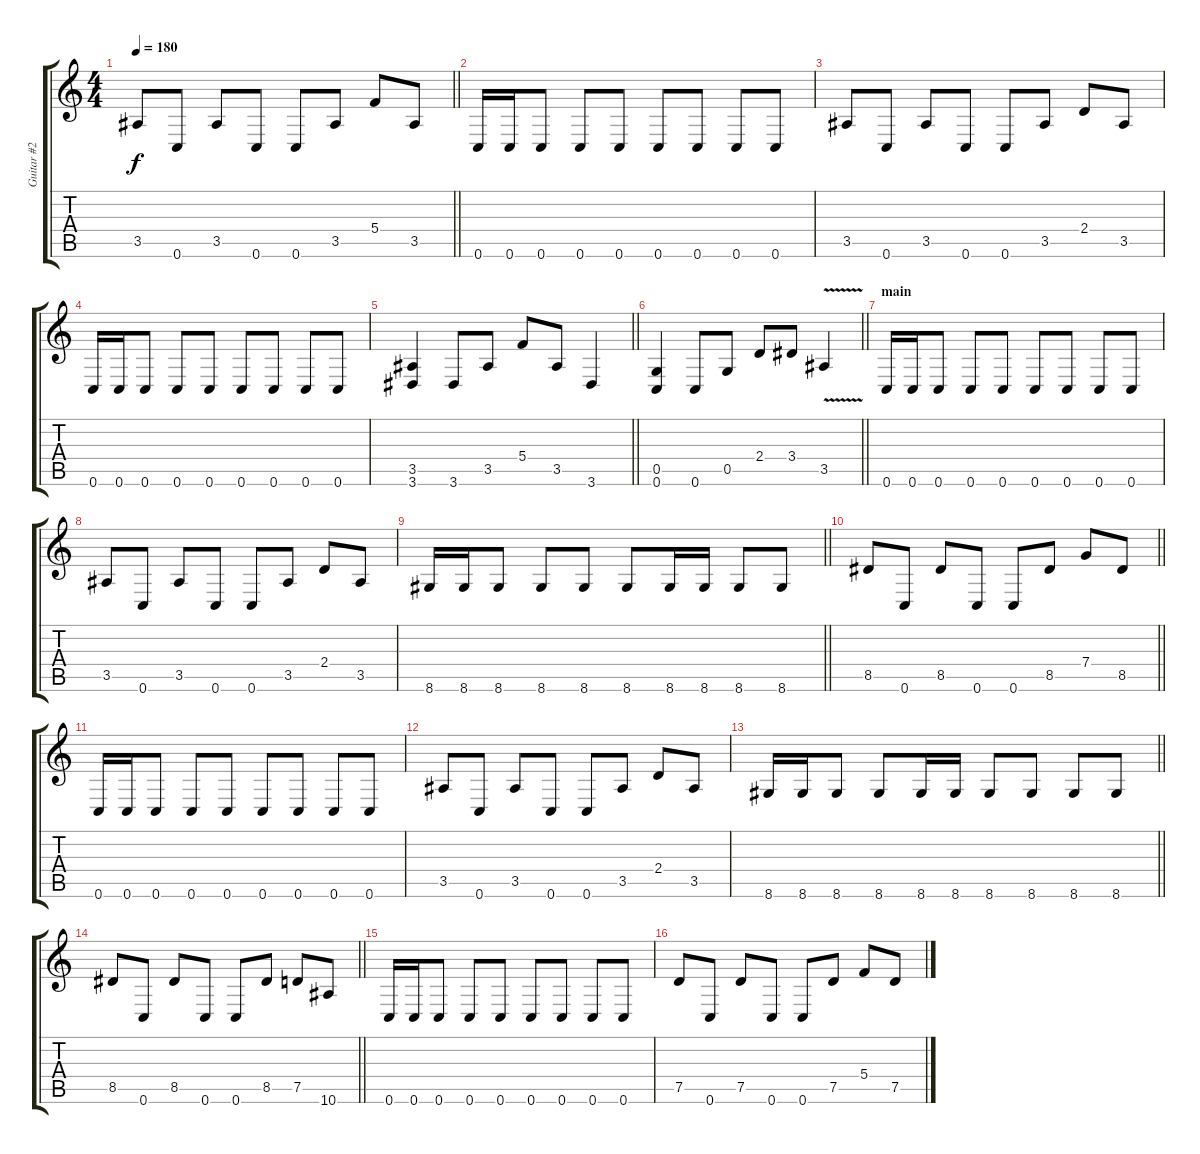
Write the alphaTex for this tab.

\track ("Guitar #2" "Guitar #2") {instrument overdrivenguitar}
\staff {score tabs}
\tuning (D4 A3 F3 C3 G2 C2) {hide}
\ts (4 4)
\tempo 180
\clef g2
\barLineRight lightlight
\ks c
3.5.8{dy f} 0.6.8 3.5.8 0.6.8 0.6.8 3.5.8 5.4.8 3.5.8 |
0.6.16 0.6.16 0.6.8 0.6.8 0.6.8 0.6.8 0.6.8 0.6.8 0.6.8 |
3.5.8 0.6.8 3.5.8 0.6.8 0.6.8 3.5.8 2.4.8 3.5.8 |
0.6.16 0.6.16 0.6.8 0.6.8 0.6.8 0.6.8 0.6.8 0.6.8 0.6.8 |
\barLineRight lightlight
(3.5 3.6).4 3.6.8 3.5.8 5.4.8 3.5.8 3.6.4 |
\barLineRight lightlight
(0.5 0.6).4 0.6.8 0.5.8 2.4.8 3.4.8 3.5{v}.4 |
\section ("" "main")
0.6.16 0.6.16 0.6.8 0.6.8 0.6.8 0.6.8 0.6.8 0.6.8 0.6.8 |
3.5.8 0.6.8 3.5.8 0.6.8 0.6.8 3.5.8 2.4.8 3.5.8 |
\barLineRight lightlight
8.6.16 8.6.16 8.6.8 8.6.8 8.6.8 8.6.8 8.6.16 8.6.16 8.6.8 8.6.8 |
\barLineRight lightlight
8.5.8 0.6.8 8.5.8 0.6.8 0.6.8 8.5.8 7.4.8 8.5.8 |
0.6.16 0.6.16 0.6.8 0.6.8 0.6.8 0.6.8 0.6.8 0.6.8 0.6.8 |
3.5.8 0.6.8 3.5.8 0.6.8 0.6.8 3.5.8 2.4.8 3.5.8 |
\barLineRight lightlight
8.6.16 8.6.16 8.6.8 8.6.8 8.6.16 8.6.16 8.6.8 8.6.8 8.6.8 8.6.8 |
\barLineRight lightlight
8.5.8 0.6.8 8.5.8 0.6.8 0.6.8 8.5.8 7.5.8 10.6.8 |
0.6.16 0.6.16 0.6.8 0.6.8 0.6.8 0.6.8 0.6.8 0.6.8 0.6.8 |
7.5.8 0.6.8 7.5.8 0.6.8 0.6.8 7.5.8 5.4.8 7.5.8
